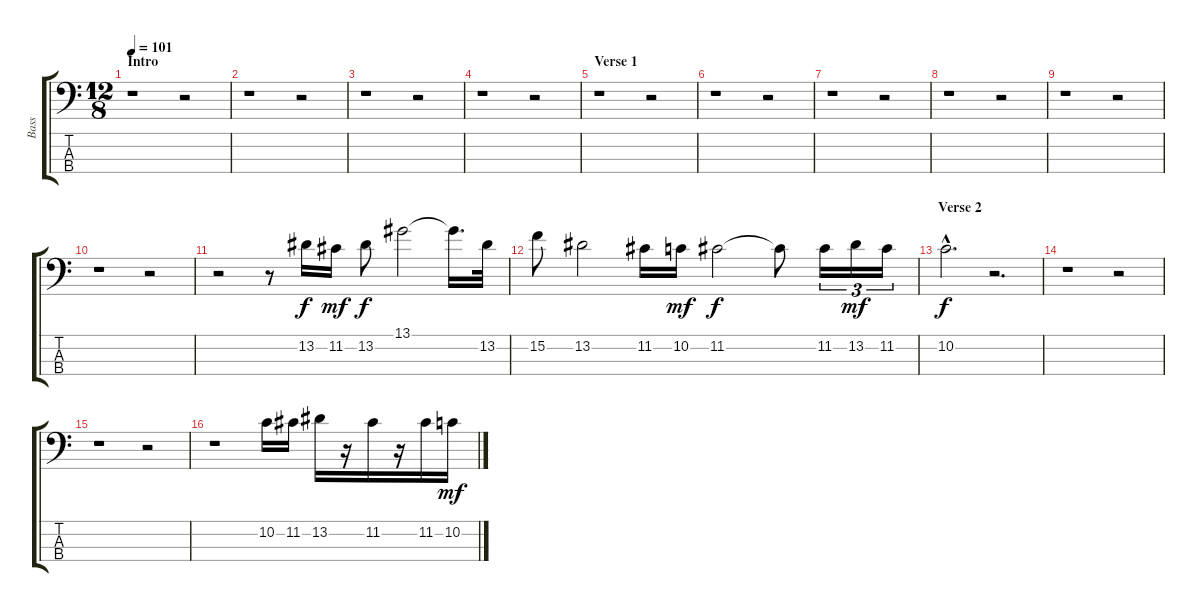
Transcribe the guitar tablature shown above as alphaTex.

\track ("Bass" "Bass") {instrument electricbassfinger}
\staff {score tabs}
\tuning (G2 D2 A1 E1) {hide}
\ts (12 8)
\section ("" "Intro")
\tempo 101
\clef f4
\ks c
r.1{dy f instrument electricbassfinger} r.2 |
r.1 r.2 |
r.1 r.2 |
r.1 r.2 |
\section ("" "Verse 1")
r.1 r.2 |
r.1 r.2 |
r.1 r.2 |
r.1 r.2 |
r.1 r.2 |
r.1 r.2 |
r.2 r.8 13.2.16 11.2.16{dy mf} 13.2.8{dy f} 13.1.2 13.1{t}.16{d} 13.2.32 |
15.2.8 13.2.2 11.2.16 10.2.16{dy mf} 11.2.2{dy f} 11.2{t}.8 11.2.16{tu (3 2)} 13.2.16{tu (3 2) dy mf} 11.2.16{tu (3 2)} |
\section ("" "Verse 2")
10.2{hac}.2{d dy f} r.2{d} |
r.1 r.2 |
r.1 r.2 |
r.1 10.2.16 11.2.16 13.2.16 r.16 11.2.16 r.16 11.2.16 10.2.16{dy mf}
